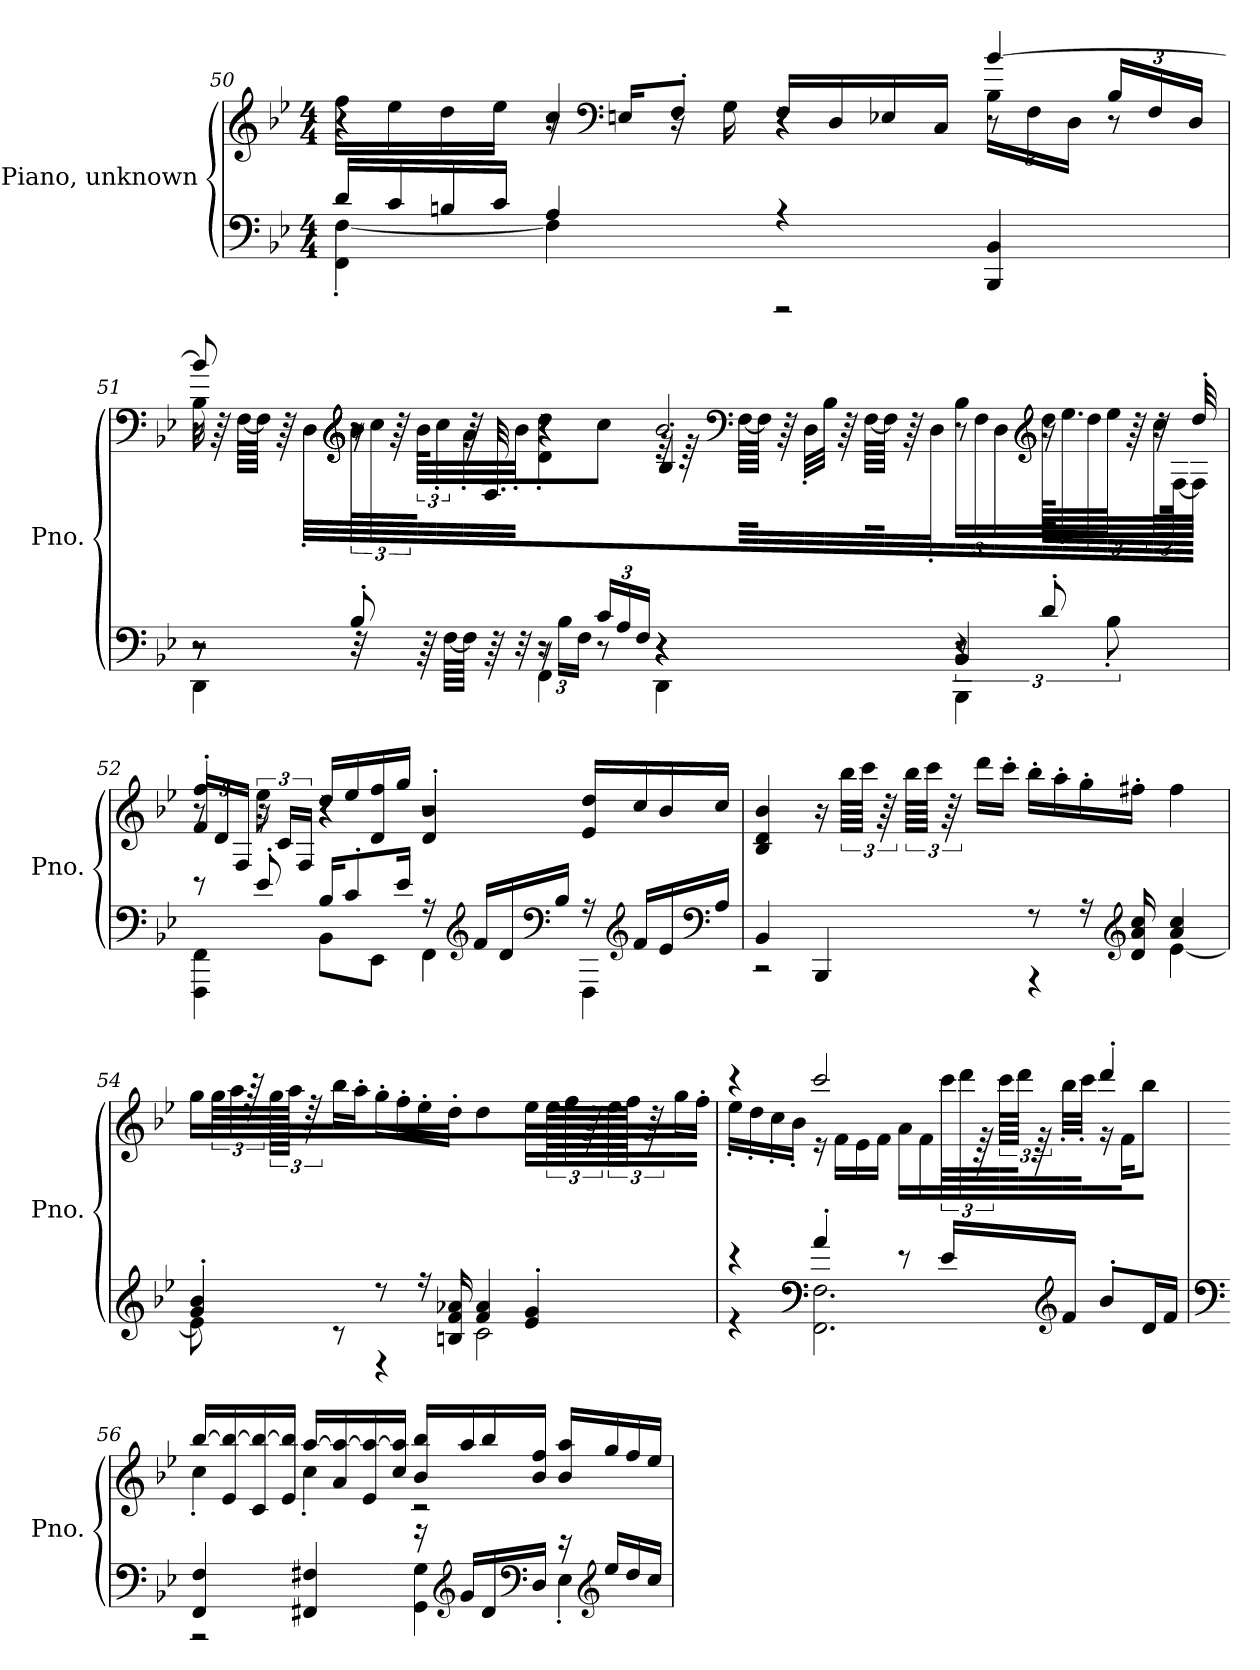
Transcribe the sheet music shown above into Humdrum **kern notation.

**kern	**kern
*part1	*part1
*staff2	*staff1
*I"Piano, unknown	*
*I'Pno.	*
!!LO:LB:g=z
*clefF4	*clefG2
*k[b-e-]	*k[b-e-]
*M4/4	*M4/4
=50	=50
*^	*^
*	*	*	*^
16d/LL	4FF\' [4F\'	4r	16ff\LL	4r
16c/	.	.	16ee-\	.
16Bn/	.	.	16dd\	.
16c/JJ	.	.	16ee-\JJ	.
4A/	4F\]	4cc/	8r	16r
*	*	*clefF4	*	*
.	.	.	.	16En/KL
.	.	.	16r	8F'/J
.	.	.	16G\	.
4r	2r	4r	4r	16F/LL
.	.	.	.	16D/
.	.	.	.	16E-X/
.	.	.	.	16C/JJ
*	*	*	*Xbrackettup	*
4BBB-/ 4BB-/	.	[4b-/	24B-\LL	8r
.	.	.	24F\	.
.	.	.	24D\JJ	.
.	.	.	8r	24B-/LL
.	.	.	.	24F/
.	.	.	.	24D/JJ
!!LO:PB:g=z	!!	!!
=51	=51	=51	=51	=51
*^	*^	*	*	*
8r	8r	2r	4DD\	8b-/]	32B-\	8r
.	.	.	.	.	64r	.
.	.	.	.	.	[64F\LLLL	.
.	.	.	.	.	64F\JJJJ]	.
.	.	.	.	.	64r	.
.	.	.	.	.	32D'\LLL	.
*	*	*	*	*clefG2	*	*
*	*	*	*	*	*brackettup	*
8B-'/	32r	.	.	8r	96b-\L	16r
.	.	.	.	.	96cc\JJJJ	.
.	.	.	.	.	96r	.
.	64r	.	.	.	96b-\KLLL	.
.	.	.	.	.	48cc'\	.
.	[64F\LLLL	.	.	.	.	.
.	64F\JJJJ]	.	.	.	32a'\	64r
.	64r	.	.	.	.	32.D/
.	32r	.	.	.	32b-'\JJ	.
8r	24r	.	4FF\	4r	8d\' 8dd\'	4r
.	24B-\LL	.	.	.	.	.
.	24F\JJ	.	.	.	.	.
*Xbrackettup	*	*	*	*	*	*
24c/LL	8r	.	.	.	8cc\J	.
24A/	.	.	.	.	.	.
24F/JJ	.	.	.	.	.	.
4r	4DD\	4r	4r	2b-/	32r	4B-'/
.	.	.	.	.	64r	.
*	*	*	*	*clefF4	*	*
.	.	.	.	.	[64F\LLLL	.
.	.	.	.	.	64F\JJJJ]	.
.	.	.	.	.	64r	.
.	.	.	.	.	32D'\LLL	.
.	.	.	.	.	32B-\JJJ	.
.	.	.	.	.	64r	.
.	.	.	.	.	[64F\LLLL	.
.	.	.	.	.	64F\JJJJ]	.
.	.	.	.	.	64r	.
.	.	.	.	.	32D'\	.
*	*brackettup	*	*	*	*Xbrackettup	*
8r	6r	4BB-/	4BBB-\	.	24B-\LL	8r
.	.	.	.	.	24F\	.
.	.	.	.	.	24D\	.
*	*	*	*	*clefG2	*	*
8d'/	.	.	.	.	128dd\KLL	16r
.	.	.	.	.	64.ee-'\	.
*	*	*	*	*	*brackettup	*
.	.	.	.	.	96dd\	.
.	12B-'\	.	.	.	96ee-\JJJJ	.
.	.	.	.	.	96r	.
*	*	*	*	*	*Xbrackettup	*
.	.	.	.	.	48cc\LLL	32r
.	.	.	.	.	[96F\K	.
.	.	.	.	.	32F\JJJ]	32dd'/
*	*v	*v	*v	*	*	*
!!LO:LB:g=z	!!	!!
=52	=52	=52	=52	=52
8r	4FFF\ 4FF\	4ff'/	8r	24f/LL
.	.	.	.	24d/
.	.	.	.	24F/JJ
*	*	*	*	*brackettup
8e-'/	.	.	8ee-\	24r
.	.	.	.	24c/LL
.	.	.	.	24F/JJ
16B-/KL	8BB-\L	4r	4r	16dd/LL
8c'/	.	.	.	16ee-/
.	8EE-\J	.	.	16d/ 16ff/
16e-/Jk	.	.	.	16gg/JJ
16r	4FF\	2r	2r	4d/' 4b-/'
*clefG2	*	*	*	*
16f/LL	.	.	.	.
16d/	.	.	.	.
*clefF4	*	*	*	*
16B-/JJ	.	.	.	.
16r	4FFF\	.	.	16e-/ 16dd/LL
*clefG2	*	*	*	*
16f/LL	.	.	.	16cc/
16e-/	.	.	.	16b-/
*clefF4	*	*	*	*
16A/JJ	.	.	.	16cc/JJ
*	*	*v	*v	*v
=53	=53	=53
4BB-/	2r	4B-/ 4d/ 4b-/
4BBB-/	.	16r
.	.	96bb-\LLLL
.	.	96ccc\JJJJ
.	.	96r
.	.	96bb-\LLLL
.	.	96ccc\JJJJ
.	.	96r
.	.	16ddd\LL
.	.	16ccc'\JJ
8r	4r	16bb-'\LL
.	.	16aa'\
16r	.	16gg'\
*clefG2	*	*
16d/ 16a/ 16cc/	.	16ff#X'\JJ
4a/ 4cc/	[4e-\	4ff#\
!!LO:LB:g=z
=54	=54	=54
4g/' 4b-/'	8e-\]	16gg\LL
.	.	96gg\LL
.	.	96aa\JJJJ
.	.	96r
.	.	96gg\LLLL
.	.	96aa\JJJJ
.	.	96r
.	8r	16bb-\LL
.	.	16aa'\JJ
8r	4r	16gg'\LL
.	.	16ff'\
16r	.	16ee-'\
16Bn/ 16f/ 16a-X/	.	16dd'\JJ
4f/ 4a-/	2c\	4dd\
4e-/' 4g/'	.	16ee-\LL
.	.	96ee-\LL
.	.	96ff\JJJJ
.	.	96r
.	.	96ee-\LLLL
.	.	96ff\JJJJ
.	.	96r
.	.	16gg\LL
.	.	16ff'\JJ
!!LO:LB:g=z
=55	=55	=55
*	*	*^
4r	4r	4r	16ee-'\LL
.	.	.	16dd'\
.	.	.	16cc'\
.	.	.	16b-'\JJ
*clefF4	*	*	*
4a'/	2.FF\ 2.F\	2ccc/	16r
.	.	.	16f\LL
.	.	.	16e-\
.	.	.	16f\JJ
8r	.	.	16a\LL
.	.	.	16f\
16e-/LL	.	.	96ccc\LL
.	.	.	96ddd\JJJJ
.	.	.	96r
.	.	.	96ccc\LLLL
.	.	.	96ddd\JJJJ
.	.	.	96r
*clefG2	*	*	*
16f/JJ	.	.	32bb-'\LLL
.	.	.	32ccc'\JJJ
8b-'/L	.	4ddd'/	16r
.	.	.	16f\KL
16d/L	.	.	8bb-\J
16f/JJ	.	.	.
!!LO:LB:g=z	!!
=56	=56	=56	=56
*clefF4	*	*	*
4FF/ 4F/	2r	[16bb-/LL	4cc'\
.	.	16e-/ 16bb-/_	.
.	.	16c/ 16bb-/_	.
.	.	16e-/ 16bb-/]JJ	.
4FF#X/ 4F#X/	.	[16aa/LL	4cc'\
.	.	16a/ 16aa/_	.
.	.	16e-/ 16aa/_	.
.	.	16cc/ 16aa/]JJ	.
16r	4GG\ 4G\	16b-/ 16bb-/LL	2r
*clefG2	*	*	*
16g/LL	.	16aa/	.
16d/	.	16bb-/	.
*clefF4	*	*	*
16D/JJ	.	16b-/ 16ff/JJ	.
16r	4E-'\	16b-/ 16aa/LL	.
*clefG2	*	*	*
16ee-/LL	.	16gg/	.
16dd/	.	16ff/	.
16cc/JJ	.	16ee-/JJ	.
*v	*v	*	*
*	*v	*v
=	=
*-	*-
